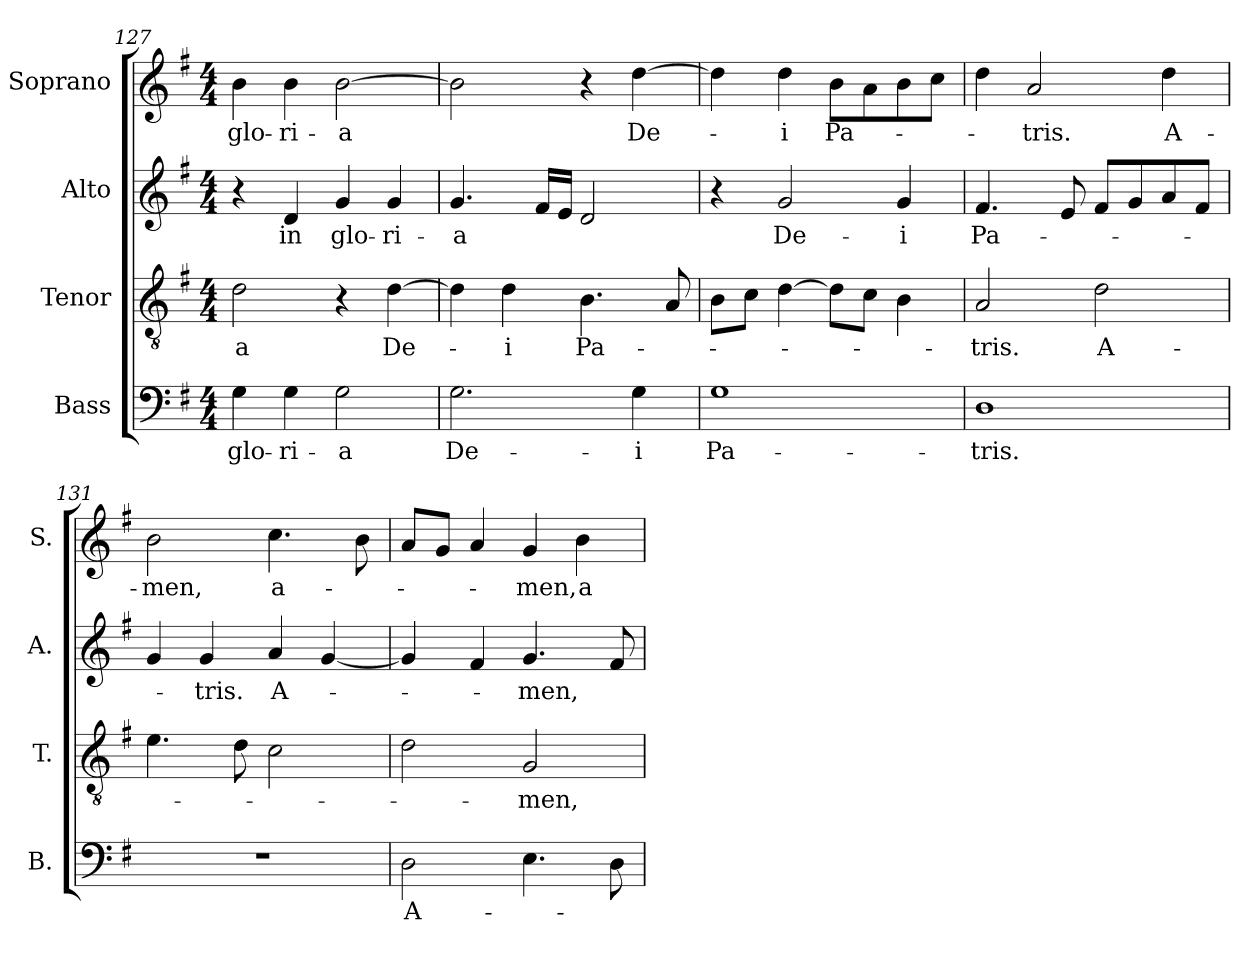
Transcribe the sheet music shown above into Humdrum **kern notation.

**kern	**text	**kern	**text	**kern	**text	**kern	**text
*part4	*part4	*part3	*part3	*part2	*part2	*part1	*part1
*staff4	*staff4	*staff3	*staff3	*staff2	*staff2	*staff1	*staff1
*I"Bass	*	*I"Tenor	*	*I"Alto	*	*I"Soprano	*
*I'B.	*	*I'T.	*	*I'A.	*	*I'S.	*
!!LO:PB:g=z
*clefF4	*	*clefGv2	*	*clefG2	*	*clefG2	*
*	*	*ITrd7c12	*	*	*	*	*
*k[f#]	*	*k[f#]	*	*k[f#]	*	*k[f#]	*
*G:	*	*G:	*	*G:	*	*G:	*
*M4/4	*	*M4/4	*	*M4/4	*	*M4/4	*
=127	=127	=127	=127	=127	=127	=127	=127
!	!LO:LY:b:color=#000000	!	!	!	!	!	!
!	!	!	!LO:LY:b:color=#000000	!	!	!	!
!	!	!	!	!	!	!	!LO:LY:b:color=#000000
4Gi\	glo-	2Di\	-a	4r	.	4bi\	glo-
!	!LO:LY:b:color=#000000	!	!	!	!	!	!
!	!	!	!	!	!LO:LY:b:color=#000000	!	!
!	!	!	!	!	!	!	!LO:LY:b:color=#000000
4Gi\	-ri-	.	.	4di/	in	4bi\	-ri-
!	!LO:LY:b:color=#000000	!	!	!	!	!	!
!	!	!	!	!	!LO:LY:b:color=#000000	!	!
!	!	!	!	!	!	!	!LO:LY:b:color=#000000
2Gi\	-a	4r	.	4gi/	glo-	[2bi\	-a
!	!	!	!LO:LY:b:color=#000000	!	!	!	!
!	!	!	!	!	!LO:LY:b:color=#000000	!	!
.	.	[4Di\	De-	4gi/	-ri-	.	.
=128	=128	=128	=128	=128	=128	=128	=128
!	!LO:LY:b:color=#000000	!	!	!	!	!	!
!	!	!	!	!	!LO:LY:b:color=#000000	!	!
2.Gi\	De-	4Di\]	.	4.gi/	-a	2bi\]	.
!	!	!	!LO:LY:b:color=#000000	!	!	!	!
.	.	4Di\	-i	.	.	.	.
.	.	.	.	16f#i/LL	.	.	.
.	.	.	.	16ei/JJ	.	.	.
!	!	!	!LO:LY:b:color=#000000	!	!	!	!
.	.	4.BBi\	Pa-	2di/	.	4r	.
!	!LO:LY:b:color=#000000	!	!	!	!	!	!
!	!	!	!	!	!	!	!LO:LY:b:color=#000000
4Gi\	-i	.	.	.	.	[4ddi\	De-
.	.	8AAi/	.	.	.	.	.
=129	=129	=129	=129	=129	=129	=129	=129
!	!LO:LY:b:color=#000000	!	!	!	!	!	!
1Gi	Pa-	8BBi\L	.	4r	.	4ddi\]	.
.	.	8Ci\J	.	.	.	.	.
!	!	!	!	!	!LO:LY:b:color=#000000	!	!
!	!	!	!	!	!	!	!LO:LY:b:color=#000000
.	.	[4Di\	.	2gi/	De-	4ddi\	-i
!	!	!	!	!	!	!	!LO:LY:b:color=#000000
.	.	8Di\L]	.	.	.	8bi\L	Pa-
.	.	8Ci\J	.	.	.	8ai\	.
!	!	!	!	!	!LO:LY:b:color=#000000	!	!
.	.	4BBi\	.	4gi/	-i	8bi\	.
.	.	.	.	.	.	8cci\J	.
=130	=130	=130	=130	=130	=130	=130	=130
!	!LO:LY:b:color=#000000	!	!	!	!	!	!
!	!	!	!LO:LY:b:color=#000000	!	!	!	!
!	!	!	!	!	!LO:LY:b:color=#000000	!	!
1Di	-tris.	2AAi/	-tris.	4.f#i/	Pa-	4ddi\	.
!	!	!	!	!	!	!	!LO:LY:b:color=#000000
.	.	.	.	.	.	2ai/	-tris.
.	.	.	.	8ei/	.	.	.
!	!	!	!LO:LY:b:color=#000000	!	!	!	!
.	.	2Di\	A-	8f#i/L	.	.	.
.	.	.	.	8gi/	.	.	.
!	!	!	!	!	!	!	!LO:LY:b:color=#000000
.	.	.	.	8ai/	.	4ddi\	A-
.	.	.	.	8f#i/J	.	.	.
=131	=131	=131	=131	=131	=131	=131	=131
!	!	!	!	!	!	!	!LO:LY:b:color=#000000
1r	.	4.Ei\	.	4gi/	.	2bi\	-men,
!	!	!	!	!	!LO:LY:b:color=#000000	!	!
.	.	.	.	4gi/	-tris.	.	.
.	.	8Di\	.	.	.	.	.
!	!	!	!	!	!LO:LY:b:color=#000000	!	!
!	!	!	!	!	!	!	!LO:LY:b:color=#000000
.	.	2Ci\	.	4ai/	A-	4.cci\	a-
.	.	.	.	[4gi/	.	.	.
.	.	.	.	.	.	8bi\	.
!!LO:LB:g=z
=132	=132	=132	=132	=132	=132	=132	=132
!	!LO:LY:b:color=#000000	!	!	!	!	!	!
2Di\	A-	2Di\	.	4gi/]	.	8ai/L	.
.	.	.	.	.	.	8gi/J	.
.	.	.	.	4f#i/	.	4ai/	.
!	!	!	!LO:LY:b:color=#000000	!	!	!	!
!	!	!	!	!	!LO:LY:b:color=#000000	!	!
!	!	!	!	!	!	!	!LO:LY:b:color=#000000
4.Ei\	.	2GGi/	-men,	4.gi/	-men,	4gi/	-men,
!	!	!	!	!	!	!	!LO:LY:b:color=#000000
.	.	.	.	.	.	4bi\	a-
8Di\	.	.	.	8f#i/	.	.	.
=	=	=	=	=	=	=	=
*-	*-	*-	*-	*-	*-	*-	*-
